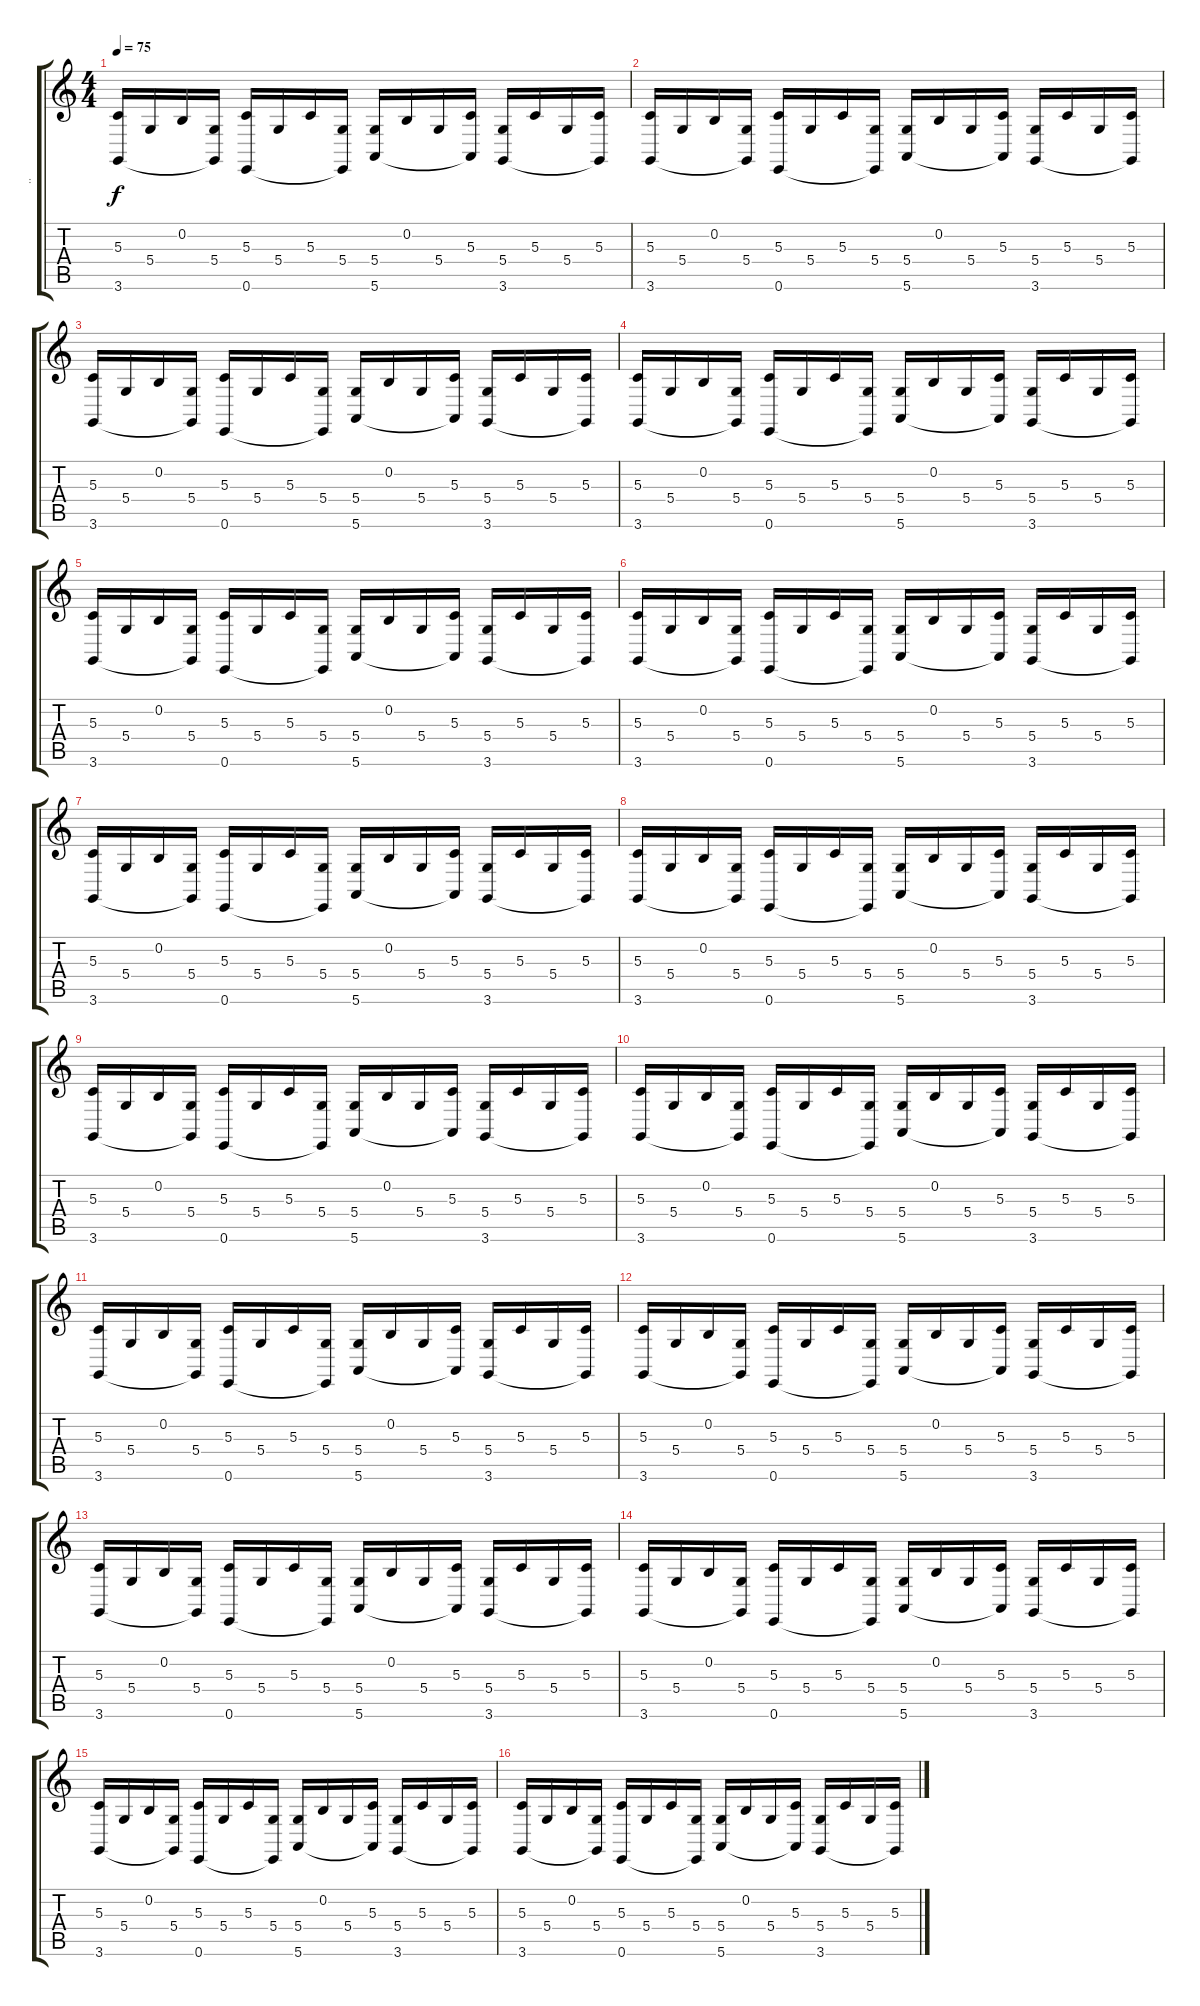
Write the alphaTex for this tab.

\track (".." "..") {instrument celesta}
\staff {score tabs}
\tuning (E4 B3 G3 D3 A2 E2) {hide}
\ts (4 4)
\tempo 75
\clef g2
\ks c
(5.3 3.6).16{dy f} 5.4.16 0.2.16 (5.4 3.6{t}).16 (5.3 0.6).16 5.4.16 5.3.16 (5.4 0.6{t}).16 (5.4 5.6).16 0.2.16 5.4.16 (5.3 5.6{t}).16 (5.4 3.6).16 5.3.16 5.4.16 (5.3 3.6{t}).16 |
(5.3 3.6).16 5.4.16 0.2.16 (5.4 3.6{t}).16 (5.3 0.6).16 5.4.16 5.3.16 (5.4 0.6{t}).16 (5.4 5.6).16 0.2.16 5.4.16 (5.3 5.6{t}).16 (5.4 3.6).16 5.3.16 5.4.16 (5.3 3.6{t}).16 |
(5.3 3.6).16 5.4.16 0.2.16 (5.4 3.6{t}).16 (5.3 0.6).16 5.4.16 5.3.16 (5.4 0.6{t}).16 (5.4 5.6).16 0.2.16 5.4.16 (5.3 5.6{t}).16 (5.4 3.6).16 5.3.16 5.4.16 (5.3 3.6{t}).16 |
(5.3 3.6).16 5.4.16 0.2.16 (5.4 3.6{t}).16 (5.3 0.6).16 5.4.16 5.3.16 (5.4 0.6{t}).16 (5.4 5.6).16 0.2.16 5.4.16 (5.3 5.6{t}).16 (5.4 3.6).16 5.3.16 5.4.16 (5.3 3.6{t}).16 |
(5.3 3.6).16 5.4.16 0.2.16 (5.4 3.6{t}).16 (5.3 0.6).16 5.4.16 5.3.16 (5.4 0.6{t}).16 (5.4 5.6).16 0.2.16 5.4.16 (5.3 5.6{t}).16 (5.4 3.6).16 5.3.16 5.4.16 (5.3 3.6{t}).16 |
(5.3 3.6).16 5.4.16 0.2.16 (5.4 3.6{t}).16 (5.3 0.6).16 5.4.16 5.3.16 (5.4 0.6{t}).16 (5.4 5.6).16 0.2.16 5.4.16 (5.3 5.6{t}).16 (5.4 3.6).16 5.3.16 5.4.16 (5.3 3.6{t}).16 |
(5.3 3.6).16 5.4.16 0.2.16 (5.4 3.6{t}).16 (5.3 0.6).16 5.4.16 5.3.16 (5.4 0.6{t}).16 (5.4 5.6).16 0.2.16 5.4.16 (5.3 5.6{t}).16 (5.4 3.6).16 5.3.16 5.4.16 (5.3 3.6{t}).16 |
(5.3 3.6).16 5.4.16 0.2.16 (5.4 3.6{t}).16 (5.3 0.6).16 5.4.16 5.3.16 (5.4 0.6{t}).16 (5.4 5.6).16 0.2.16 5.4.16 (5.3 5.6{t}).16 (5.4 3.6).16 5.3.16 5.4.16 (5.3 3.6{t}).16 |
(5.3 3.6).16 5.4.16 0.2.16 (5.4 3.6{t}).16 (5.3 0.6).16 5.4.16 5.3.16 (5.4 0.6{t}).16 (5.4 5.6).16 0.2.16 5.4.16 (5.3 5.6{t}).16 (5.4 3.6).16 5.3.16 5.4.16 (5.3 3.6{t}).16 |
(5.3 3.6).16 5.4.16 0.2.16 (5.4 3.6{t}).16 (5.3 0.6).16 5.4.16 5.3.16 (5.4 0.6{t}).16 (5.4 5.6).16 0.2.16 5.4.16 (5.3 5.6{t}).16 (5.4 3.6).16 5.3.16 5.4.16 (5.3 3.6{t}).16 |
(5.3 3.6).16 5.4.16 0.2.16 (5.4 3.6{t}).16 (5.3 0.6).16 5.4.16 5.3.16 (5.4 0.6{t}).16 (5.4 5.6).16 0.2.16 5.4.16 (5.3 5.6{t}).16 (5.4 3.6).16 5.3.16 5.4.16 (5.3 3.6{t}).16 |
(5.3 3.6).16 5.4.16 0.2.16 (5.4 3.6{t}).16 (5.3 0.6).16 5.4.16 5.3.16 (5.4 0.6{t}).16 (5.4 5.6).16 0.2.16 5.4.16 (5.3 5.6{t}).16 (5.4 3.6).16 5.3.16 5.4.16 (5.3 3.6{t}).16 |
(5.3 3.6).16 5.4.16 0.2.16 (5.4 3.6{t}).16 (5.3 0.6).16 5.4.16 5.3.16 (5.4 0.6{t}).16 (5.4 5.6).16 0.2.16 5.4.16 (5.3 5.6{t}).16 (5.4 3.6).16 5.3.16 5.4.16 (5.3 3.6{t}).16 |
(5.3 3.6).16 5.4.16 0.2.16 (5.4 3.6{t}).16 (5.3 0.6).16 5.4.16 5.3.16 (5.4 0.6{t}).16 (5.4 5.6).16 0.2.16 5.4.16 (5.3 5.6{t}).16 (5.4 3.6).16 5.3.16 5.4.16 (5.3 3.6{t}).16 |
(5.3 3.6).16 5.4.16 0.2.16 (5.4 3.6{t}).16 (5.3 0.6).16 5.4.16 5.3.16 (5.4 0.6{t}).16 (5.4 5.6).16 0.2.16 5.4.16 (5.3 5.6{t}).16 (5.4 3.6).16 5.3.16 5.4.16 (5.3 3.6{t}).16 |
(5.3 3.6).16 5.4.16 0.2.16 (5.4 3.6{t}).16 (5.3 0.6).16 5.4.16 5.3.16 (5.4 0.6{t}).16 (5.4 5.6).16 0.2.16 5.4.16 (5.3 5.6{t}).16 (5.4 3.6).16 5.3.16 5.4.16 (5.3 3.6{t}).16
